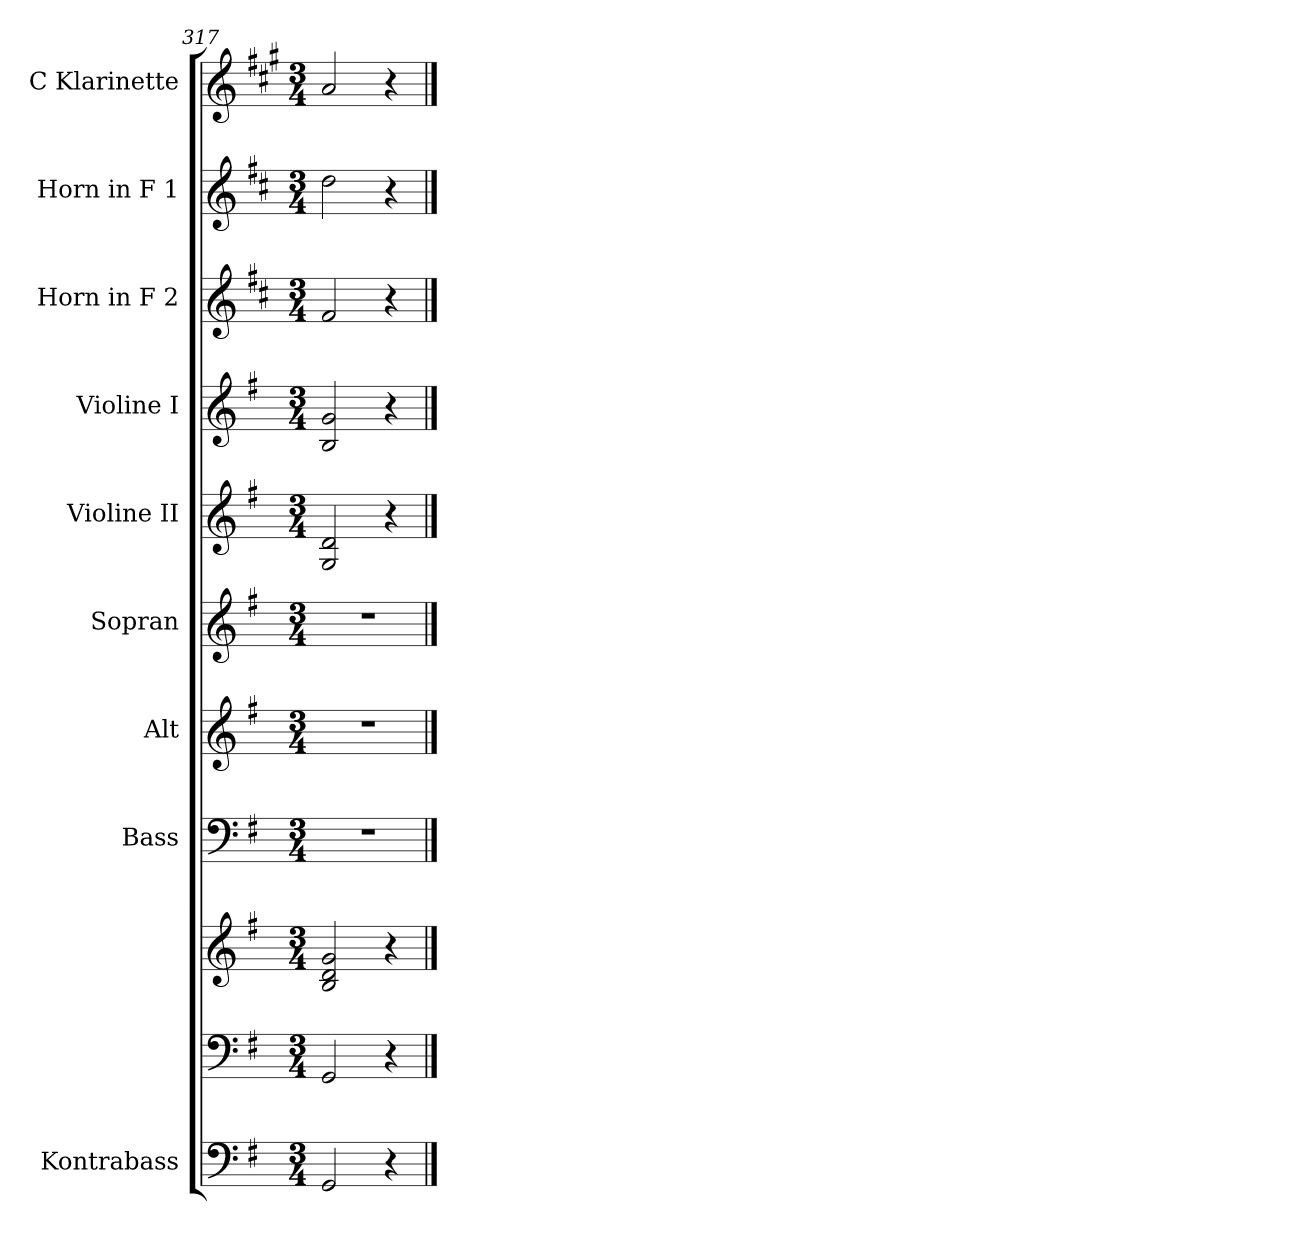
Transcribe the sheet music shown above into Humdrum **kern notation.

**kern	**kern	**kern	**kern	**kern	**kern	**kern	**kern	**kern	**kern	**kern
*part10	*part9	*part9	*part8	*part7	*part6	*part5	*part4	*part3	*part2	*part1
*staff11	*staff10	*staff9	*staff8	*staff7	*staff6	*staff5	*staff4	*staff3	*staff2	*staff1
*I"Kontrabass	*	*	*I"Bass	*I"Alt	*I"Sopran	*I"Violine II	*I"Violine I	*I"Horn in F 2	*I"Horn in F 1	*I"C Klarinette
*I'Kb.	*	*	*I'B.	*I'A.	*I'S.	*I'Vl. II	*I'Vl. I	*	*	*I'Kl.
*clefF4	*clefF4	*clefG2	*clefF4	*clefG2	*clefG2	*clefG2	*clefG2	*clefG2	*clefG2	*clefG2
*ITrd7c12	*	*	*	*	*	*	*	*ITrd4c7	*ITrd4c7	*ITrd1c2
*k[f#]	*k[f#]	*k[f#]	*k[f#]	*k[f#]	*k[f#]	*k[f#]	*k[f#]	*k[f#]	*k[f#]	*k[f#]
*G:	*G:	*G:	*G:	*G:	*G:	*G:	*G:	*G:	*G:	*G:
*M3/4	*M3/4	*M3/4	*M3/4	*M3/4	*M3/4	*M3/4	*M3/4	*M3/4	*M3/4	*M3/4
=317	=317	=317	=317	=317	=317	=317	=317	=317	=317	=317
2GGG/	2GG/	2B/ 2d/ 2g/	2.r	2.r	2.r	2G/ 2d/	2B/ 2g/	2B/	2g\	2g/
4r	4r	4r	.	.	.	4r	4r	4r	4r	4r
==	==	==	==	==	==	==	==	==	==	==
*-	*-	*-	*-	*-	*-	*-	*-	*-	*-	*-
